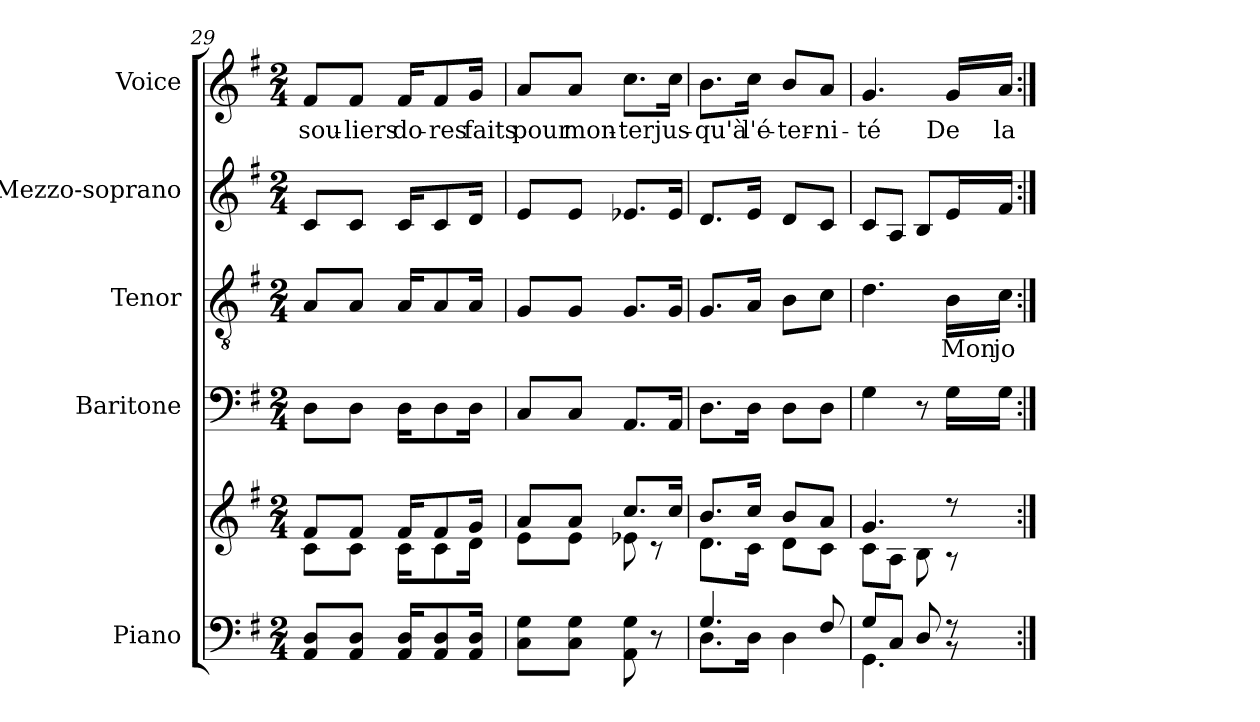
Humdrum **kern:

**kern	**kern	**kern	**kern	**text	**kern	**kern	**text
*part5	*part5	*part4	*part3	*part3	*part2	*part1	*part1
*staff6	*staff5	*staff4	*staff3	*staff3	*staff2	*staff1	*staff1
*I"Piano	*	*I"Baritone	*I"Tenor	*	*I"Mezzo-soprano	*I"Voice	*
*I'Pno	*	*I'Bar.	*I'T.	*	*I'M-S.	*I'Voice	*
!!LO:PB:g=z
*clefF4	*clefG2	*clefF4	*clefGv2	*	*clefG2	*clefG2	*
*	*	*	*ITrd7c12	*	*	*	*
*k[f#]	*k[f#]	*k[f#]	*k[f#]	*	*k[f#]	*k[f#]	*
*G:	*G:	*G:	*G:	*	*G:	*G:	*
*M2/4	*M2/4	*M2/4	*M2/4	*	*M2/4	*M2/4	*
=29	=29	=29	=29	=29	=29	=29	=29
*	*^	*	*	*	*	*	*
!	!	!	!	!	!	!	!	!LO:LY:b:color=#000000
8AAi/ 8Di/L	8f#i/L	8ci\L	8Di\L	8AAi/L	.	8ci/L	8f#i/L	sou-
!	!	!	!	!	!	!	!	!LO:LY:b:color=#000000
8AAi/ 8Di/J	8f#i/J	8ci\J	8Di\J	8AAi/J	.	8ci/J	8f#i/J	-liers
!	!	!	!	!	!	!	!	!LO:LY:b:color=#000000
16AAi/ 16Di/KL	16f#i/KL	16ci\KL	16Di\KL	16AAi/KL	.	16ci/KL	16f#i/KL	do-
!	!	!	!	!	!	!	!	!LO:LY:b:color=#000000
8AAi/ 8Di/	8f#i/	8ci\	8Di\	8AAi/	.	8ci/	8f#i/	-res
!	!	!	!	!	!	!	!	!LO:LY:b:color=#000000
16AAi/ 16Di/Jk	16gi/Jk	16di\Jk	16Di\Jk	16AAi/Jk	.	16di/Jk	16gi/Jk	faits
=30	=30	=30	=30	=30	=30	=30	=30	=30
!	!	!	!	!	!	!	!	!LO:LY:b:color=#000000
8Ci\ 8Gi\L	8ai/L	8ei\L	8Ci/L	8GGi/L	.	8ei/L	8ai/L	pour
!	!	!	!	!	!	!	!	!LO:LY:b:color=#000000
8Ci\ 8Gi\J	8ai/J	8ei\J	8Ci/J	8GGi/J	.	8ei/J	8ai/J	mon-
!	!	!	!	!	!	!	!	!LO:LY:b:color=#000000
8AAi\ 8Gi	8.cci/L	8e-Xi\	8.AAi/L	8.GGi/L	.	8.e-Xi/L	8.cci\L	-ter
8r	.	8r	.	.	.	.	.	.
!	!	!	!	!	!	!	!	!LO:LY:b:color=#000000
.	16cci/Jk	.	16AAi/Jk	16GGi/Jk	.	16e-i/Jk	16cci\Jk	jus-
=31	=31	=31	=31	=31	=31	=31	=31	=31
*^	*	*	*	*	*	*	*	*
!	!	!	!	!	!	!	!	!	!LO:LY:b:color=#000000
8.Di\L	4.Gi/	8.bi/L	8.di\L	8.Di\L	8.GGi/L	.	8.di/L	8.bi\L	-qu'à
!	!	!	!	!	!	!	!	!	!LO:LY:b:color=#000000
16Di\Jk	.	16cci/Jk	16ci\Jk	16Di\Jk	16AAi/Jk	.	16ei/Jk	16cci\Jk	l'é-
!	!	!	!	!	!	!	!	!	!LO:LY:b:color=#000000
4Di\	.	8bi/L	8di\L	8Di\L	8BBi\L	.	8di/L	8bi/L	-ter-
!	!	!	!	!	!	!	!	!	!LO:LY:b:color=#000000
.	8F#i/	8ai/J	8ci\J	8Di\J	8Ci\J	.	8ci/J	8ai/J	-ni-
!!LO:LB:g=z
=32	=32	=32	=32	=32	=32	=32	=32	=32	=32
!	!	!	!	!	!	!	!	!	!LO:LY:b:color=#000000
4.GGi\	8Gi/L	4.gi/	8ci\L	4Gi\	4.Di\	.	8ci/L	4.gi/	-té
.	8Ci/J	.	8Ai\J	.	.	.	8Ai/J	.	.
.	8Di/	.	8Bi\	8r	.	.	8Bi/L	.	.
!	!	!	!	!	!	!LO:LY:a:color=#000000	!	!	!
!	!	!	!	!	!	!	!	!	!LO:LY:b:color=#000000
8r	8r	8r	8r	16Gi\LL	16BBi\LL	Mon	16ei/L	16gi/LL	De
!	!	!	!	!	!	!LO:LY:a:color=#000000	!	!	!
!	!	!	!	!	!	!	!	!	!LO:LY:b:color=#000000
.	.	.	.	16Gi\JJ	16Ci\JJ	jo-	16f#i/JJ	16ai/JJ	la
*v	*v	*	*	*	*	*	*	*	*
*	*v	*v	*	*	*	*	*	*
=:|!	=:|!	=:|!	=:|!	=:|!	=:|!	=:|!	=:|!
*-	*-	*-	*-	*-	*-	*-	*-
